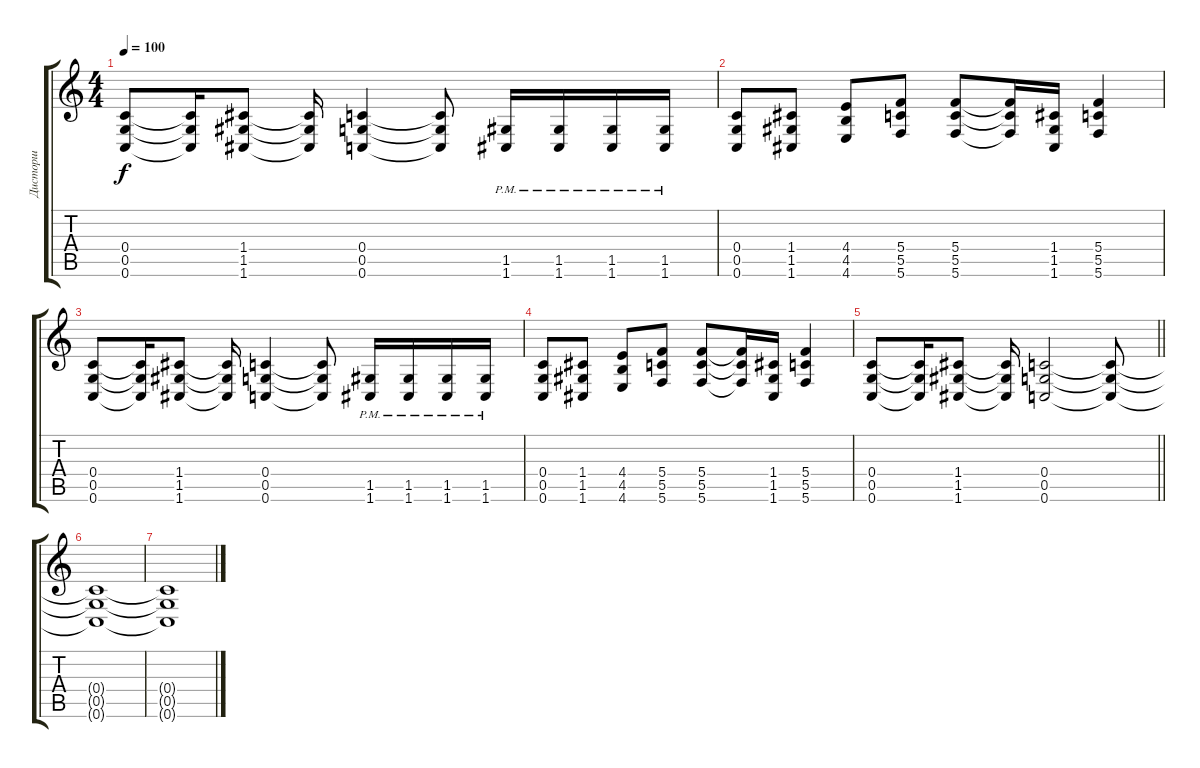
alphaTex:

\track ("Дисторш" "Дисторш") {instrument distortionguitar}
\staff {score tabs}
\tuning (D4 A3 F3 C3 G2 C2) {hide}
\ts (4 4)
\tempo 100
\clef g2
\ks c
(0.4 0.5 0.6).8{dy f} (0.4{t} 0.5{t} 0.6{t}).16 (1.4 1.5 1.6).8 (1.4{t} 1.5{t} 1.6{t}).16 (0.4 0.5 0.6).4 (0.4{t} 0.5{t} 0.6{t}).8 (1.5{pm} 1.6{pm}).16 (1.5{pm} 1.6{pm}).16 (1.5{pm} 1.6{pm}).16 (1.5{pm} 1.6{pm}).16 |
(0.4 0.5 0.6).8 (1.4 1.5 1.6).8 (4.4 4.5 4.6).8 (5.4 5.5 5.6).8 (5.4 5.5 5.6).8 (5.4{t} 5.5{t} 5.6{t}).16 (1.4 1.5 1.6).16 (5.4 5.5 5.6).4 |
(0.4 0.5 0.6).8 (0.4{t} 0.5{t} 0.6{t}).16 (1.4 1.5 1.6).8 (1.4{t} 1.5{t} 1.6{t}).16 (0.4 0.5 0.6).4 (0.4{t} 0.5{t} 0.6{t}).8 (1.5{pm} 1.6{pm}).16 (1.5{pm} 1.6{pm}).16 (1.5{pm} 1.6{pm}).16 (1.5{pm} 1.6{pm}).16 |
(0.4 0.5 0.6).8 (1.4 1.5 1.6).8 (4.4 4.5 4.6).8 (5.4 5.5 5.6).8 (5.4 5.5 5.6).8 (5.4{t} 5.5{t} 5.6{t}).16 (1.4 1.5 1.6).16 (5.4 5.5 5.6).4 |
\barLineRight lightlight
(0.4 0.5 0.6).8 (0.4{t} 0.5{t} 0.6{t}).16 (1.4 1.5 1.6).8 (1.4{t} 1.5{t} 1.6{t}).16 (0.4 0.5 0.6).2 (0.4{t} 0.5{t} 0.6{t}).8 |
(0.4{t} 0.5{t} 0.6{t}).1 |
(0.4{t} 0.5{t} 0.6{t}).1
